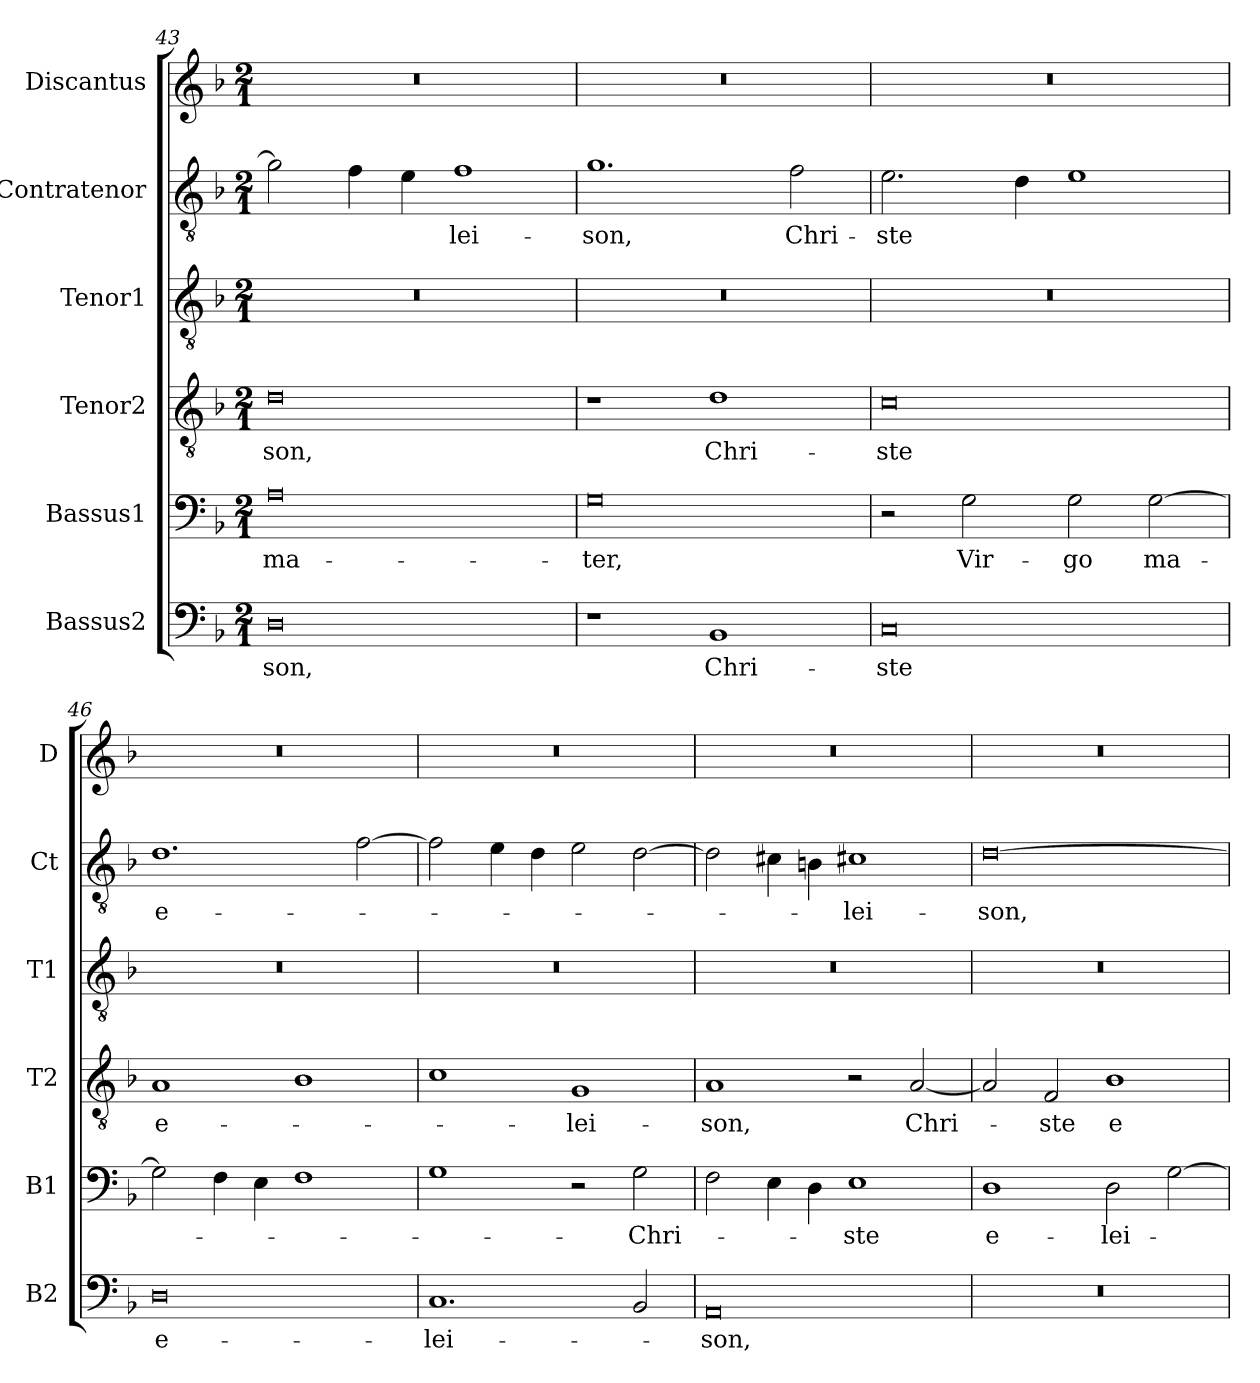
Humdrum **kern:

**kern	**text	**kern	**text	**kern	**text	**kern	**kern	**text	**kern
*part6	*part6	*part5	*part5	*part4	*part4	*part3	*part2	*part2	*part1
*staff6	*staff6	*staff5	*staff5	*staff4	*staff4	*staff3	*staff2	*staff2	*staff1
*I"Bassus2	*	*I"Bassus1	*	*I"Tenor2	*	*I"Tenor1	*I"Contratenor	*	*I"Discantus
*I'B2	*	*I'B1	*	*I'T2	*	*I'T1	*I'Ct	*	*I'D
*clefF4	*	*clefF4	*	*clefGv2	*	*clefGv2	*clefGv2	*	*clefG2
*k[b-]	*	*k[b-]	*	*k[b-]	*	*k[b-]	*k[b-]	*	*k[b-]
*M2/1	*	*M2/1	*	*M2/1	*	*M2/1	*M2/1	*	*M2/1
=43	=43	=43	=43	=43	=43	=43	=43	=43	=43
0D	-son,	0A	ma-	0d	-son,	0r	2g]	.	0r
.	.	.	.	.	.	.	4f	.	.
.	.	.	.	.	.	.	4e	.	.
.	.	.	.	.	.	.	1f	-lei-	.
=44	=44	=44	=44	=44	=44	=44	=44	=44	=44
1r	.	0G	-ter,	1r	.	0r	1.g	-son,	0r
1BB-	Chri-	.	.	1d	Chri-	.	.	.	.
.	.	.	.	.	.	.	2f	Chri-	.
=45	=45	=45	=45	=45	=45	=45	=45	=45	=45
0C	-ste	2r	.	0c	-ste	0r	2.e	-ste	0r
.	.	2G	Vir-	.	.	.	.	.	.
.	.	.	.	.	.	.	4d	.	.
.	.	2G	-go	.	.	.	1e	.	.
.	.	[2G	ma-	.	.	.	.	.	.
=46	=46	=46	=46	=46	=46	=46	=46	=46	=46
0D	e-	2G]	.	1A	e-	0r	1.d	e-	0r
.	.	4F	.	.	.	.	.	.	.
.	.	4E	.	.	.	.	.	.	.
.	.	1F	.	1B-	.	.	.	.	.
.	.	.	.	.	.	.	[2f	.	.
=47	=47	=47	=47	=47	=47	=47	=47	=47	=47
1.C	-lei-	1G	.	1c	.	0r	2f]	.	0r
.	.	.	.	.	.	.	4e	.	.
.	.	.	.	.	.	.	4d	.	.
.	.	2r	.	1G	-lei-	.	2e	.	.
2BB-	.	2G	-Chri-	.	.	.	[2d	.	.
=48	=48	=48	=48	=48	=48	=48	=48	=48	=48
0AA	-son,	2F	.	1A	-son,	0r	2d]	.	0r
.	.	4E	.	.	.	.	4c#X	.	.
.	.	4D	.	.	.	.	4Bn	.	.
.	.	1E	-ste	2r	.	.	1c#X	-lei-	.
.	.	.	.	[2A	Chri-	.	.	.	.
=49	=49	=49	=49	=49	=49	=49	=49	=49	=49
0r	.	1D	e-	2A]	.	0r	[0d	-son,	0r
.	.	.	.	2F	-ste	.	.	.	.
.	.	2D	-lei-	1B-	e-	.	.	.	.
.	.	[2G	.	.	.	.	.	.	.
=	=	=	=	=	=	=	=	=	=
*-	*-	*-	*-	*-	*-	*-	*-	*-	*-
